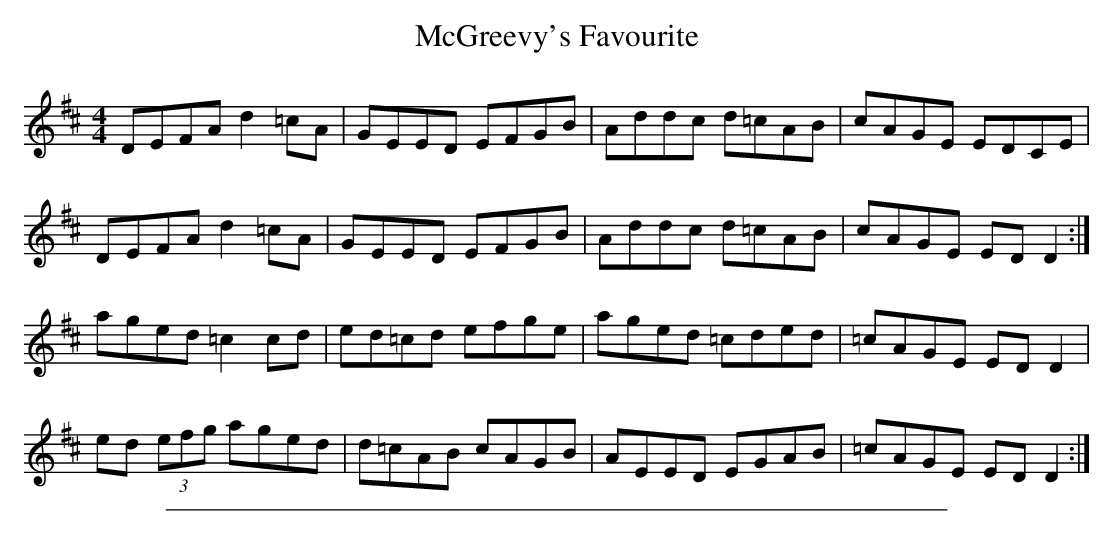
X:1
T: McGreevy's Favourite
M:4/4
L:1/8
K:D
DEFA d2 =cA| GEED EFGB| Addc d=cAB| cAGE EDCE|
DEFA d2 =cA| GEED EFGB| Addc d=cAB| cAGE ED D2 :|
aged =c2 cd | ed=cd efge| aged =cded| =cAGE ED D2|
ed (3efg  aged| d=cAB cAGB| AEED EGAB| =cAGE ED D2 :|
